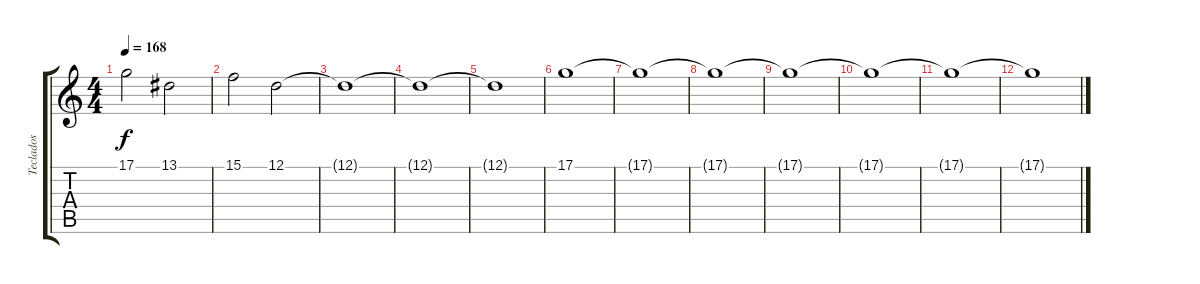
\track ("Teclados" "Teclados") {instrument stringensemble1}
\staff {score tabs}
\tuning (D4 A3 F3 C3 G2 D2) {hide}
\ts (4 4)
\tempo 168
\clef g2
\ks c
17.1.2{dy f} 13.1.2 |
15.1.2 12.1.2 |
12.1{t}.1 |
12.1{t}.1 |
12.1{t}.1 |
17.1.1 |
17.1{t}.1 |
17.1{t}.1{volume 8} |
17.1{t}.1 |
17.1{t}.1{volume 1} |
17.1{t}.1 |
17.1{t}.1{volume 0}
